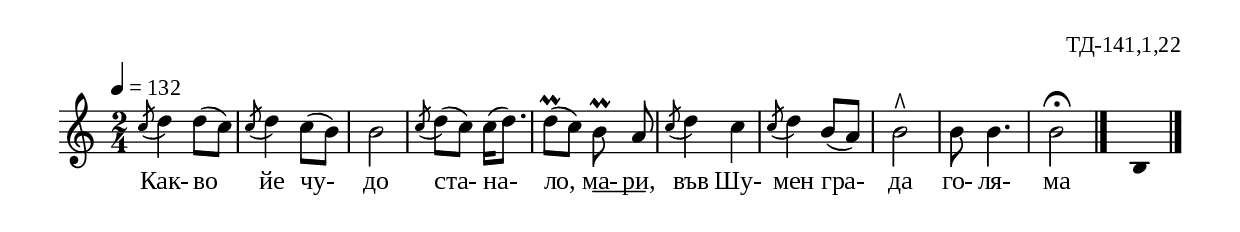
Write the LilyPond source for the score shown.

%{
TD_141_1_22
%}

\include "td-preamble.ly"

\score {
\relative c'' {
\tempo 4 = 132
\time 2/4
 \acciaccatura c8 d4 d8( c)  \acciaccatura c8 d4 c8( b) b2  \acciaccatura c8 d( c) c16( d8.)
 d8\prall( c) b8\prall a8\noBeam 
 \acciaccatura c8 d4 c  \acciaccatura c8 d4 b8( a) b2^\rtoe b8 b4. b2\fermata
 \bar "|." 
 s4 \fixB b,4 
 \bar "|."
}
\addlyrics { Как- во йе чу- до ста- на- ло, 
ма- \startTextSpan ри, \stopTextSpan във Шу- мен гра- да го- ля- ма }
%
\layout {
  indent = #0
  line-width = 190\mm
  ragged-right=##f
\context {
      \Lyrics
      \consists "Text_spanner_engraver"
      \override TextSpanner #'direction = #DOWN
      \override TextSpanner #'style = #'line    
      \override TextSpanner #'outside-staff-priority = ##f
      \override TextSpanner #'padding = #0.2 % sets the distance of the line from the lyrics
      \override TextSpanner #'bound-details =
      #`((left . ((Y . 0)
                  (padding . 0)
                  (attach-dir . ,LEFT)))
         (left-broken . ((end-on-note . #t)))
         (right . ((Y . 0)
                   (padding . 0)
                   (attach-dir . ,RIGHT))))
    }
  
}
%
\midi { 
	\context {
		\Score
		tempoWholesPerMinute = #(ly:make-moment 132 4)
		}
	}
}

\header{
  opus = "ТД-141,1,22"
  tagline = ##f
}


